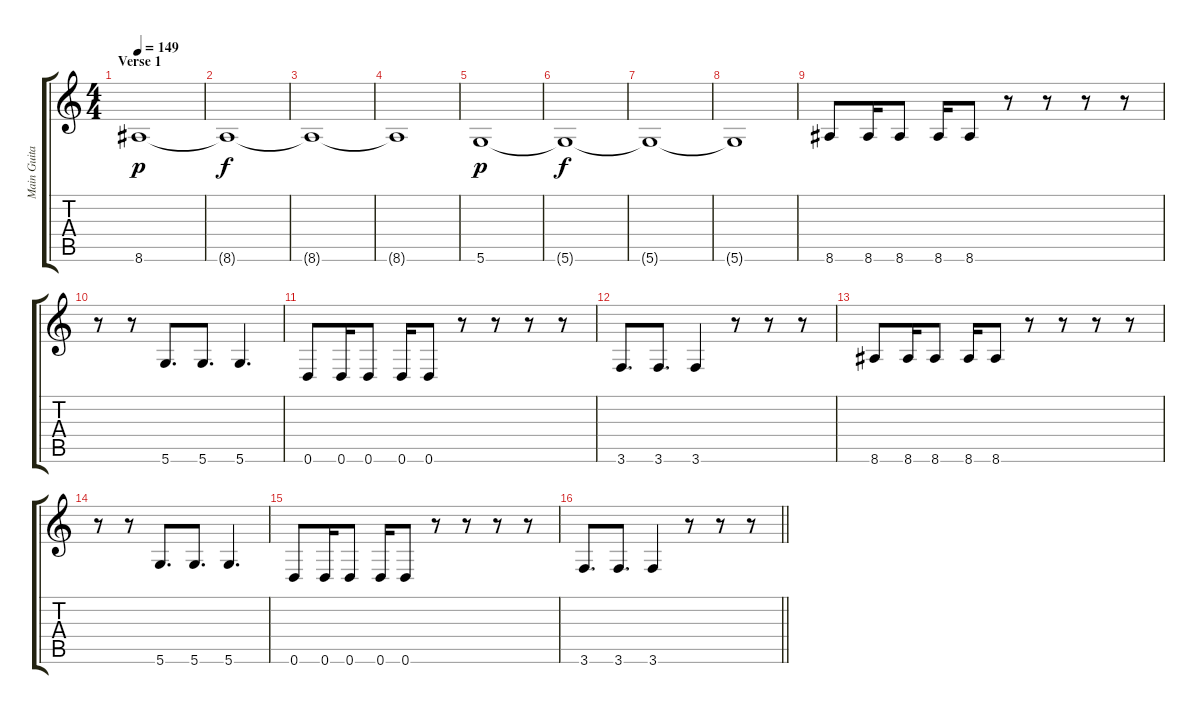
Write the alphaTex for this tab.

\track ("Main Guitar" "Main Guita") {instrument overdrivenguitar}
\staff {score tabs}
\tuning (E4 B3 G3 D3 A2 D2) {hide}
\ts (4 4)
\section ("" "Verse 1")
\tempo 149
\clef g2
\ks c
8.6.1{dy p} |
8.6{t}.1{dy f} |
8.6{t}.1 |
8.6{t}.1 |
5.6.1{dy p} |
5.6{t}.1{dy f} |
5.6{t}.1 |
5.6{t}.1 |
8.6.8 8.6.16 8.6.8 8.6.16 8.6.8 r.8 r.8 r.8 r.8 |
r.8 r.8 5.6.8{d} 5.6.8{d} 5.6.4{d} |
0.6.8 0.6.16 0.6.8 0.6.16 0.6.8 r.8 r.8 r.8 r.8 |
3.6.8{d} 3.6.8{d} 3.6.4 r.8 r.8 r.8 |
8.6.8 8.6.16 8.6.8 8.6.16 8.6.8 r.8 r.8 r.8 r.8 |
r.8 r.8 5.6.8{d} 5.6.8{d} 5.6.4{d} |
0.6.8 0.6.16 0.6.8 0.6.16 0.6.8 r.8 r.8 r.8 r.8 |
\barLineRight lightlight
3.6.8{d} 3.6.8{d} 3.6.4 r.8 r.8 r.8
